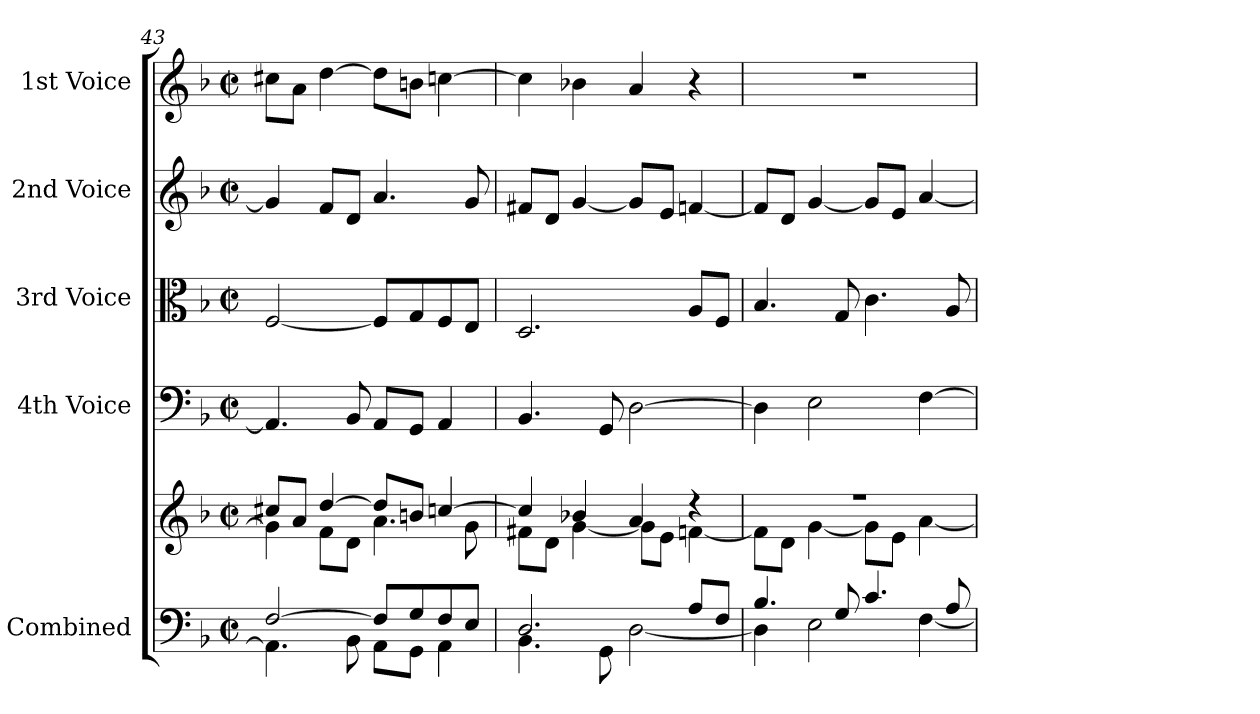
**kern	**kern	**kern	**kern	**kern	**kern
*part5	*part5	*part4	*part3	*part2	*part1
*staff6	*staff5	*staff4	*staff3	*staff2	*staff1
*I"Combined	*	*I"4th Voice	*I"3rd Voice	*I"2nd Voice	*I"1st Voice
*clefF4	*clefG2	*clefF4	*clefC3	*clefG2	*clefG2
*k[b-]	*k[b-]	*k[b-]	*k[b-]	*k[b-]	*k[b-]
*M2/2	*M2/2	*M2/2	*M2/2	*M2/2	*M2/2
*met(c|)	*met(c|)	*met(c|)	*met(c|)	*met(c|)	*met(c|)
=43	=43	=43	=43	=43	=43
*^	*^	*	*	*	*
[2F/	4.AA\]	8cc#X/L	4g\]	4.AA/]	[2F/	4g/]	8cc#X\L
.	.	8a/J	.	.	.	.	8a\J
.	.	[4dd/	8f\L	.	.	8f/L	[4dd\
.	8BB-\	.	8d\J	8BB-/	.	8d/J	.
8F/L]	8AA\L	8dd/L]	4.a\	8AA/L	8F/L]	4.a/	8dd\L]
8G/	8GG\J	8bn/J	.	8GG/J	8G/	.	8bn\J
8F/	4AA\	[4ccn/	.	4AA/	8F/	.	[4ccn\
8E/J	.	.	8g\	.	8E/J	8g/	.
=44	=44	=44	=44	=44	=44	=44	=44
2.D/	4.BB-\	4cc/]	8f#X\L	4.BB-/	2.D/	8f#X/L	4cc\]
.	.	.	8d\J	.	.	8d/J	.
.	.	4b-X/	[4g\	.	.	[4g/	4b-X\
.	8GG\	.	.	8GG/	.	.	.
.	[2D\	4a/	8g\L]	[2D\	.	8g/L]	4a/
.	.	.	8e\J	.	.	8e/J	.
8A/L	.	4r	[4fn\	.	8A/L	[4fn/	4r
8F/J	.	.	.	.	8F/J	.	.
=45	=45	=45	=45	=45	=45	=45	=45
4.B-/	4D\]	1r	8f\L]	4D\]	4.B-/	8f/L]	1r
.	.	.	8d\J	.	.	8d/J	.
.	2E\	.	[4g\	2E\	.	[4g/	.
8G/	.	.	.	.	8G/	.	.
4.c/	.	.	8g\L]	.	4.c\	8g/L]	.
.	.	.	8e\J	.	.	8e/J	.
.	[4F\	.	[4a\	[4F\	.	[4a/	.
8A/	.	.	.	.	8A/	.	.
*v	*v	*	*	*	*	*	*
*	*v	*v	*	*	*	*
=	=	=	=	=	=
*-	*-	*-	*-	*-	*-
